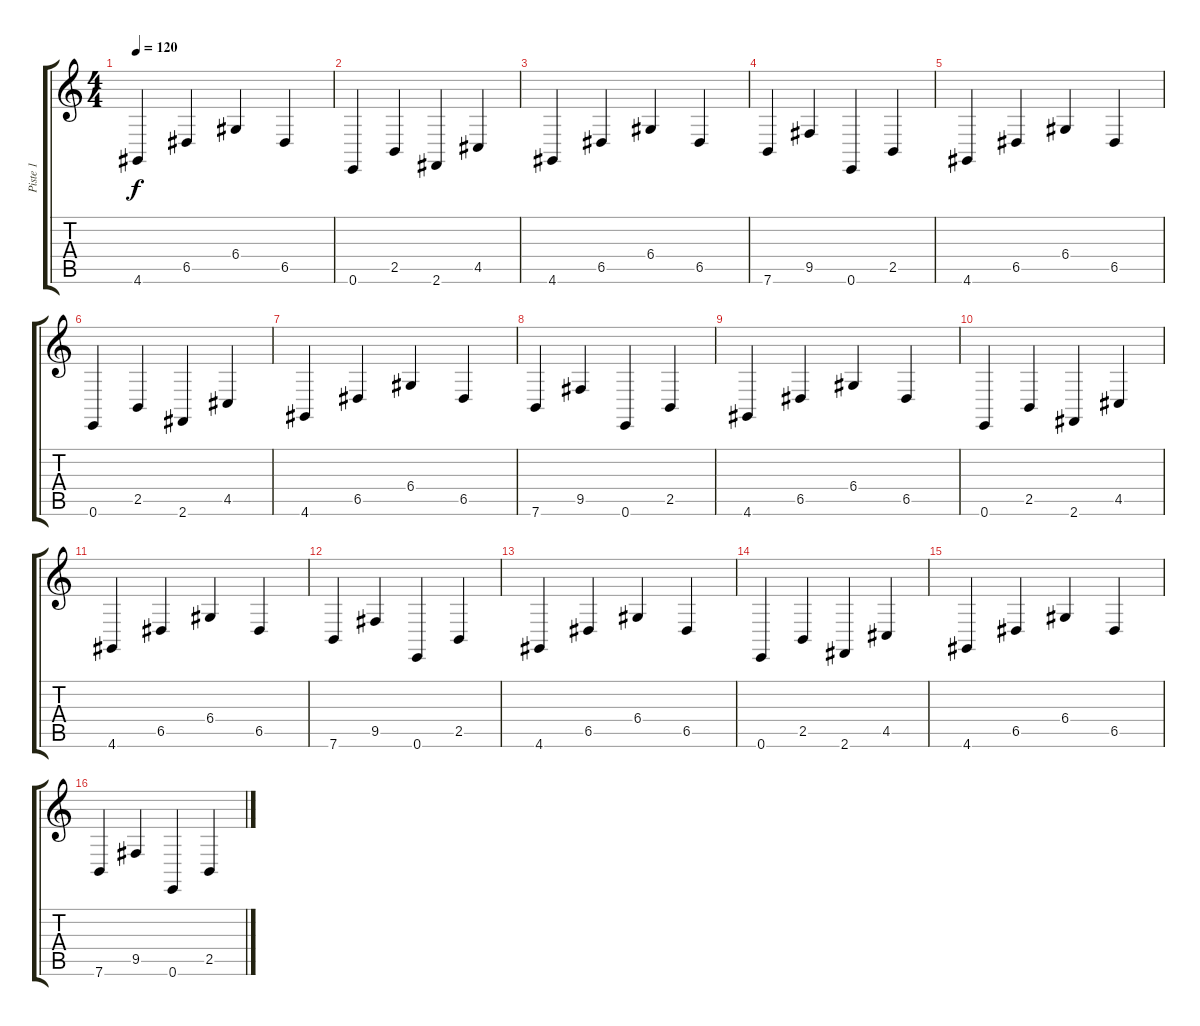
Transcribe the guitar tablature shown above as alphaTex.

\track ("Piste 1" "Piste 1") {instrument pad4choir}
\staff {score tabs}
\tuning (E4 B3 G3 D3 A2 E2) {hide}
\ts (4 4)
\tempo 120
\clef g2
\ks c
4.6.4{dy f} 6.5.4 6.4.4 6.5.4 |
0.6.4 2.5.4 2.6.4 4.5.4 |
4.6.4 6.5.4 6.4.4 6.5.4 |
7.6.4 9.5.4 0.6.4 2.5.4 |
4.6.4 6.5.4 6.4.4 6.5.4 |
0.6.4 2.5.4 2.6.4 4.5.4 |
4.6.4 6.5.4 6.4.4 6.5.4 |
7.6.4 9.5.4 0.6.4 2.5.4 |
4.6.4 6.5.4 6.4.4 6.5.4 |
0.6.4 2.5.4 2.6.4 4.5.4 |
4.6.4 6.5.4 6.4.4 6.5.4 |
7.6.4 9.5.4 0.6.4 2.5.4 |
4.6.4 6.5.4 6.4.4 6.5.4 |
0.6.4 2.5.4 2.6.4 4.5.4 |
4.6.4 6.5.4 6.4.4 6.5.4 |
7.6.4 9.5.4 0.6.4 2.5.4
